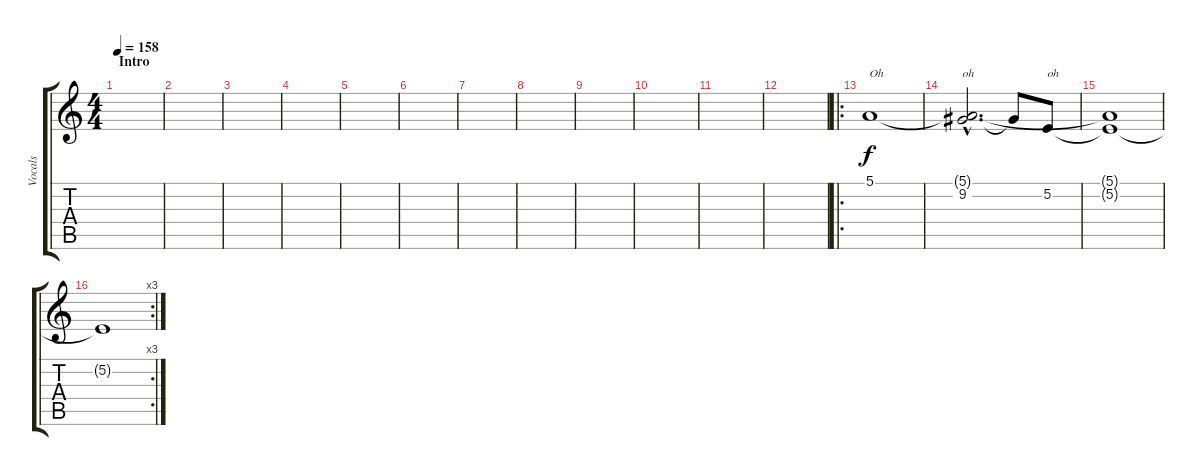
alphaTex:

\track ("Vocals" "Vocals") {instrument clarinet}
\staff {score tabs}
\tuning (E4 B3 G3 D3 A2 E2) {hide}
\ts (4 4)
\section ("" "Intro")
\tempo 158
\clef g2
\ks c
|
|
|
|
|
|
|
|
|
|
|
|
\ro
5.1.1{txt "Oh" instrument synthvoice} |
(5.1{hac t} 9.2{hac}).2{d txt "oh"} 9.2{t}.8 5.2.8{txt "oh"} |
(5.1{t} 5.2{t}).1 |
\rc 3
5.2{t}.1
